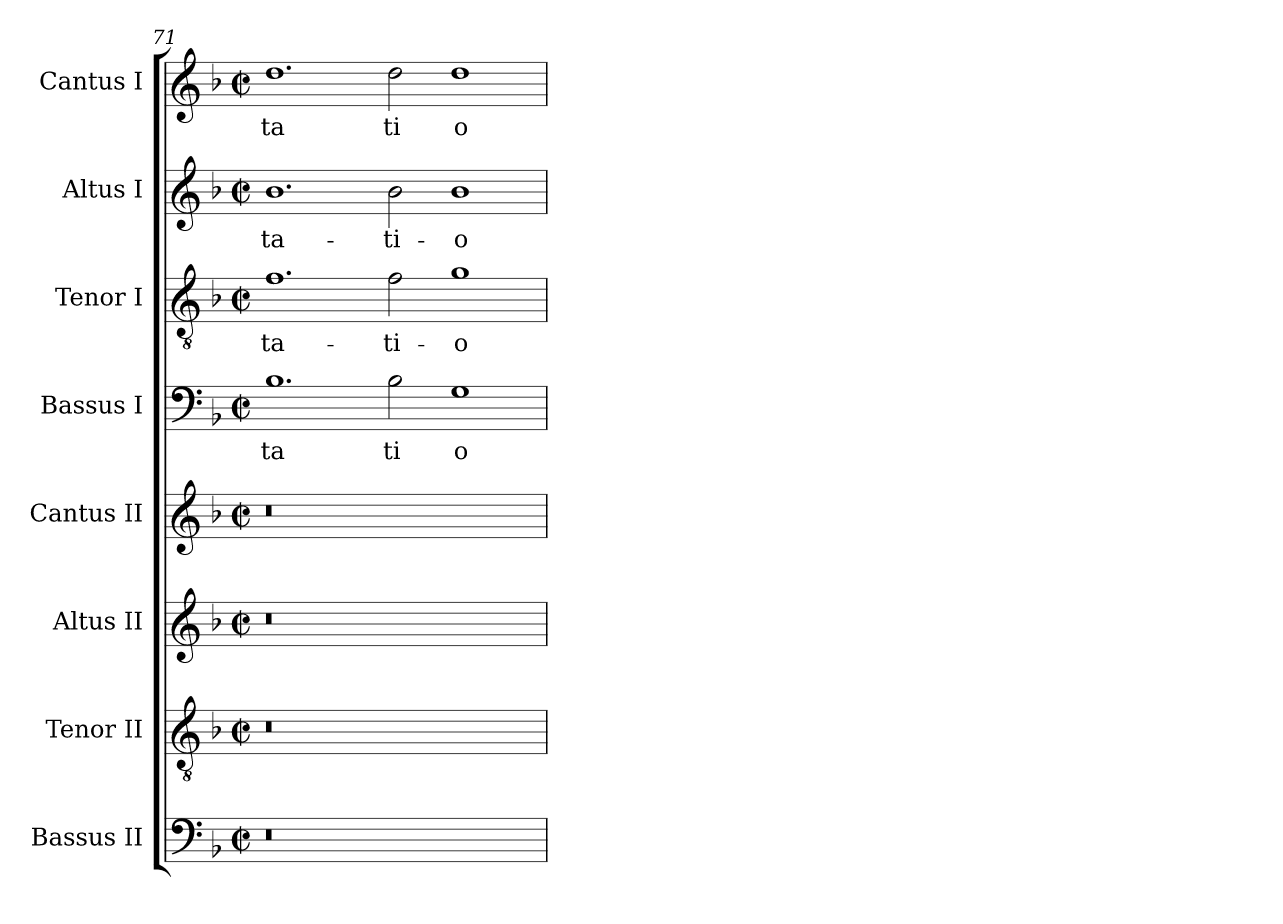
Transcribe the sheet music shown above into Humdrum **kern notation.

**kern	**kern	**kern	**kern	**kern	**text	**kern	**text	**kern	**text	**kern	**text
*part8	*part7	*part6	*part5	*part4	*part4	*part3	*part3	*part2	*part2	*part1	*part1
*staff8	*staff7	*staff6	*staff5	*staff4	*staff4	*staff3	*staff3	*staff2	*staff2	*staff1	*staff1
*I"Bassus II	*I"Tenor II	*I"Altus II	*I"Cantus II	*I"Bassus I	*	*I"Tenor I	*	*I"Altus I	*	*I"Cantus I	*
*I'Bassus II	*I'Tenor II	*I'Altus II	*I'Cantus II	*I'Bassus I	*	*I'Tenor I	*	*I'Altus I	*	*I'Cantus I	*
*clefF4	*clefGv2	*clefG2	*clefG2	*clefF4	*	*clefGv2	*	*clefG2	*	*clefG2	*
*k[b-]	*k[b-]	*k[b-]	*k[b-]	*k[b-]	*	*k[b-]	*	*k[b-]	*	*k[b-]	*
*F:	*F:	*F:	*F:	*F:	*	*F:	*	*F:	*	*F:	*
*M2/2	*M2/2	*M2/2	*M2/2	*M2/2	*	*M2/2	*	*M2/2	*	*M2/2	*
*met(c|)	*met(c|)	*met(c|)	*met(c|)	*met(c|)	*	*met(c|)	*	*met(c|)	*	*met(c|)	*
=71	=71	=71	=71	=71	=71	=71	=71	=71	=71	=71	=71
!	!	!	!	!	!LO:LY:b:cj	!	!LO:LY:b:cj	!	!LO:LY:b:cj	!	!LO:LY:b:cj
0.r	0.r	0.r	0.r	1.B-	ta	1.f	-ta-	1.b-	-ta-	1.dd	ta
!	!	!	!	!	!LO:LY:b:cj	!	!LO:LY:b:cj	!	!LO:LY:b:cj	!	!LO:LY:b:cj
.	.	.	.	2B-\	ti	2f\	-ti-	2b-\	-ti-	2dd\	ti
!	!	!	!	!	!LO:LY:b:cj	!	!LO:LY:b:cj	!	!LO:LY:b:cj	!	!LO:LY:b:cj
.	.	.	.	1G	o	1g	-o-	1b-	-o-	1dd	o
=	=	=	=	=	=	=	=	=	=	=	=
*-	*-	*-	*-	*-	*-	*-	*-	*-	*-	*-	*-
